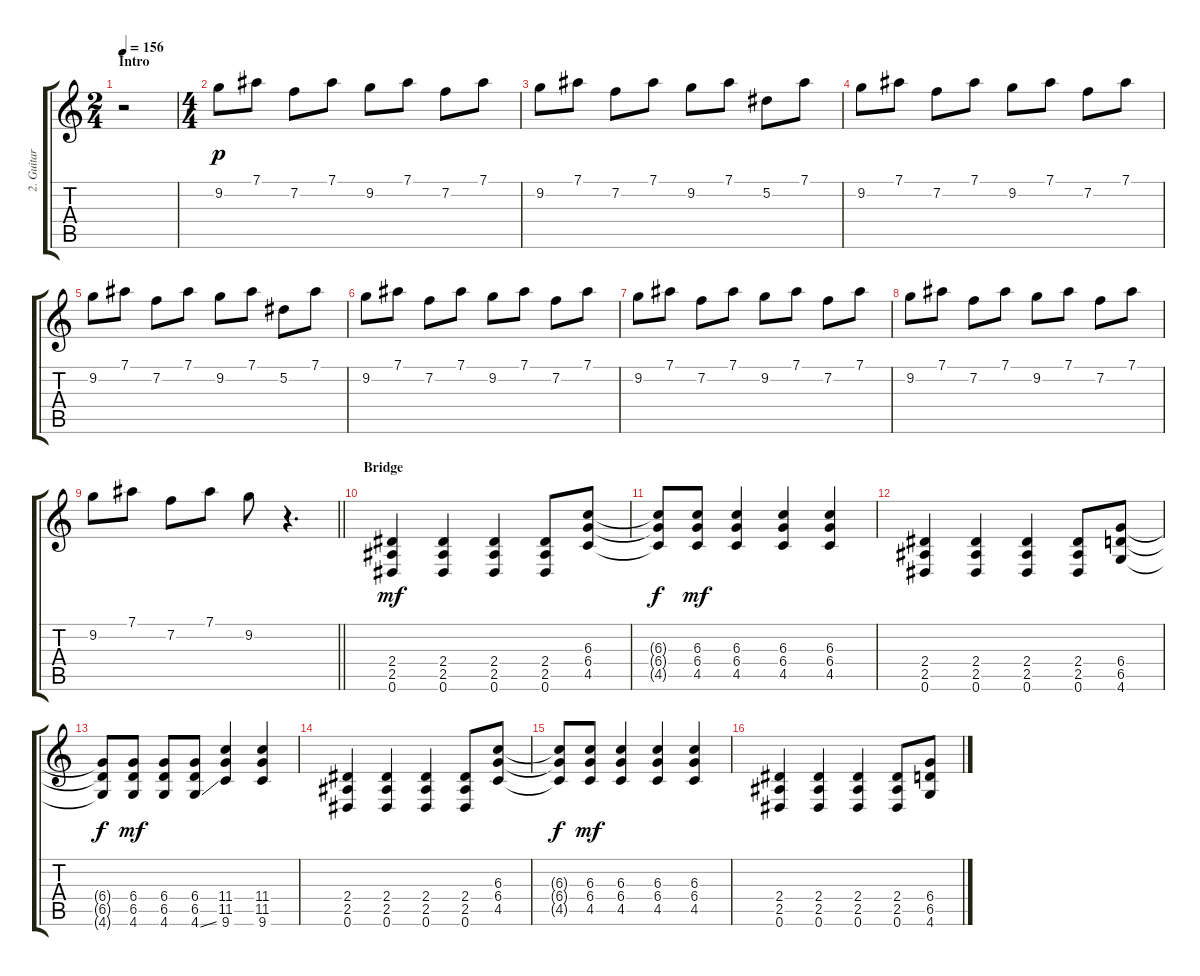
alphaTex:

\track ("2. Guitar" "2. Guitar") {instrument distortionguitar}
\staff {score tabs}
\tuning (Eb4 Bb3 Gb3 Db3 Ab2 Eb2) {hide}
\ts (2 4)
\section ("" "Intro")
\tempo 156
\clef g2
\ks c
r.2{dy p instrument distortionguitar} |
\ts (4 4)
9.2.8 7.1.8 7.2.8 7.1.8 9.2.8 7.1.8 7.2.8 7.1.8 |
9.2.8 7.1.8 7.2.8 7.1.8 9.2.8 7.1.8 5.2.8 7.1.8 |
9.2.8 7.1.8 7.2.8 7.1.8 9.2.8 7.1.8 7.2.8 7.1.8 |
9.2.8 7.1.8 7.2.8 7.1.8 9.2.8 7.1.8 5.2.8 7.1.8 |
9.2.8 7.1.8 7.2.8 7.1.8 9.2.8 7.1.8 7.2.8 7.1.8 |
9.2.8 7.1.8 7.2.8 7.1.8 9.2.8 7.1.8 7.2.8 7.1.8 |
9.2.8 7.1.8 7.2.8 7.1.8 9.2.8 7.1.8 7.2.8 7.1.8 |
\barLineRight lightlight
9.2.8 7.1.8 7.2.8 7.1.8 9.2.8 r.4{d} |
\section ("" "Bridge")
(2.4 2.5 0.6).4{dy mf} (2.4 2.5 0.6).4 (2.4 2.5 0.6).4 (2.4 2.5 0.6).8 (6.3 6.4 4.5).8 |
(6.3{t} 6.4{t} 4.5{t}).8{dy f} (6.3 6.4 4.5).8{dy mf} (6.3 6.4 4.5).4 (6.3 6.4 4.5).4 (6.3 6.4 4.5).4 |
(2.4 2.5 0.6).4 (2.4 2.5 0.6).4 (2.4 2.5 0.6).4 (2.4 2.5 0.6).8 (6.4 6.5 4.6).8 |
(6.4{t} 6.5{t} 4.6{t}).8{dy f} (6.4 6.5 4.6).8{dy mf} (6.4 6.5 4.6).8 (6.4 6.5 4.6{ss}).8 (11.4 11.5 9.6).4 (11.4 11.5 9.6).4 |
(2.4 2.5 0.6).4 (2.4 2.5 0.6).4 (2.4 2.5 0.6).4 (2.4 2.5 0.6).8 (6.3 6.4 4.5).8 |
(6.3{t} 6.4{t} 4.5{t}).8{dy f} (6.3 6.4 4.5).8{dy mf} (6.3 6.4 4.5).4 (6.3 6.4 4.5).4 (6.3 6.4 4.5).4 |
(2.4 2.5 0.6).4 (2.4 2.5 0.6).4 (2.4 2.5 0.6).4 (2.4 2.5 0.6).8 (6.4 6.5 4.6).8
